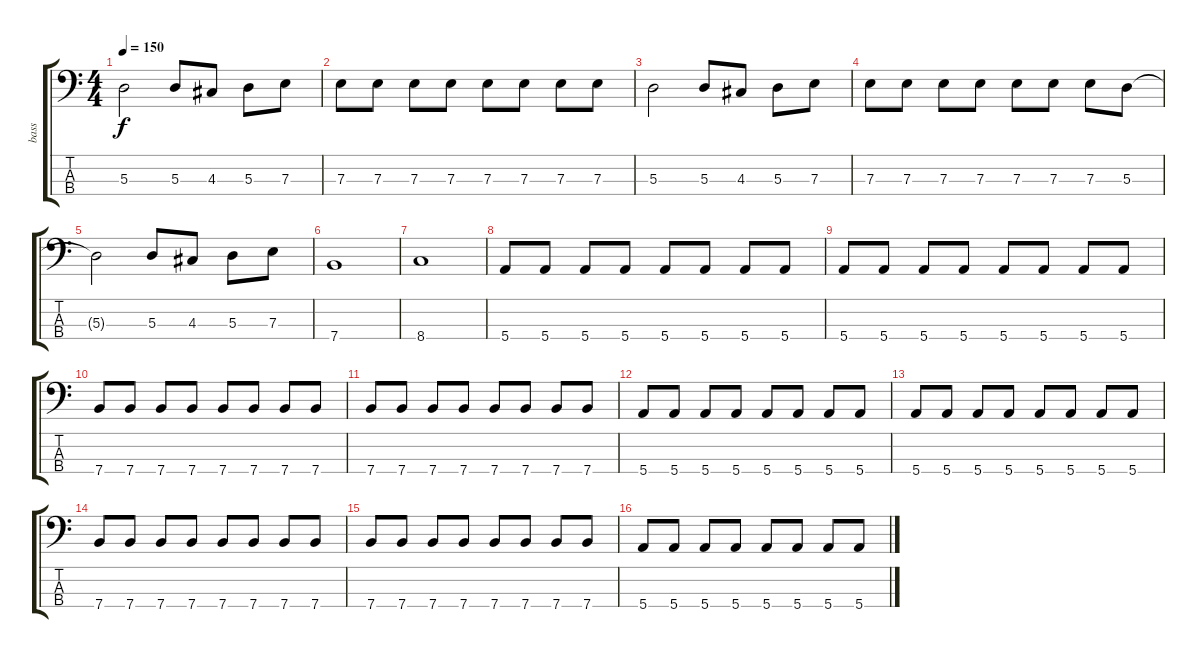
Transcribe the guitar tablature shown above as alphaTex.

\track ("bass" "bass") {instrument electricbassfinger}
\staff {score tabs}
\tuning (G2 D2 A1 E1) {hide}
\ts (4 4)
\tempo 150
\clef f4
\ks c
5.3{t}.2{dy f} 5.3.8 4.3.8 5.3.8 7.3.8 |
7.3.8 7.3.8 7.3.8 7.3.8 7.3.8 7.3.8 7.3.8 7.3.8 |
5.3.2 5.3.8 4.3.8 5.3.8 7.3.8 |
7.3.8 7.3.8 7.3.8 7.3.8 7.3.8 7.3.8 7.3.8 5.3.8 |
5.3{t}.2 5.3.8 4.3.8 5.3.8 7.3.8 |
7.4.1 |
8.4.1 |
5.4.8 5.4.8 5.4.8 5.4.8 5.4.8 5.4.8 5.4.8 5.4.8 |
5.4.8 5.4.8 5.4.8 5.4.8 5.4.8 5.4.8 5.4.8 5.4.8 |
7.4.8 7.4.8 7.4.8 7.4.8 7.4.8 7.4.8 7.4.8 7.4.8 |
7.4.8 7.4.8 7.4.8 7.4.8 7.4.8 7.4.8 7.4.8 7.4.8 |
5.4.8 5.4.8 5.4.8 5.4.8 5.4.8 5.4.8 5.4.8 5.4.8 |
5.4.8 5.4.8 5.4.8 5.4.8 5.4.8 5.4.8 5.4.8 5.4.8 |
7.4.8 7.4.8 7.4.8 7.4.8 7.4.8 7.4.8 7.4.8 7.4.8 |
7.4.8 7.4.8 7.4.8 7.4.8 7.4.8 7.4.8 7.4.8 7.4.8 |
5.4.8 5.4.8 5.4.8 5.4.8 5.4.8 5.4.8 5.4.8 5.4.8
